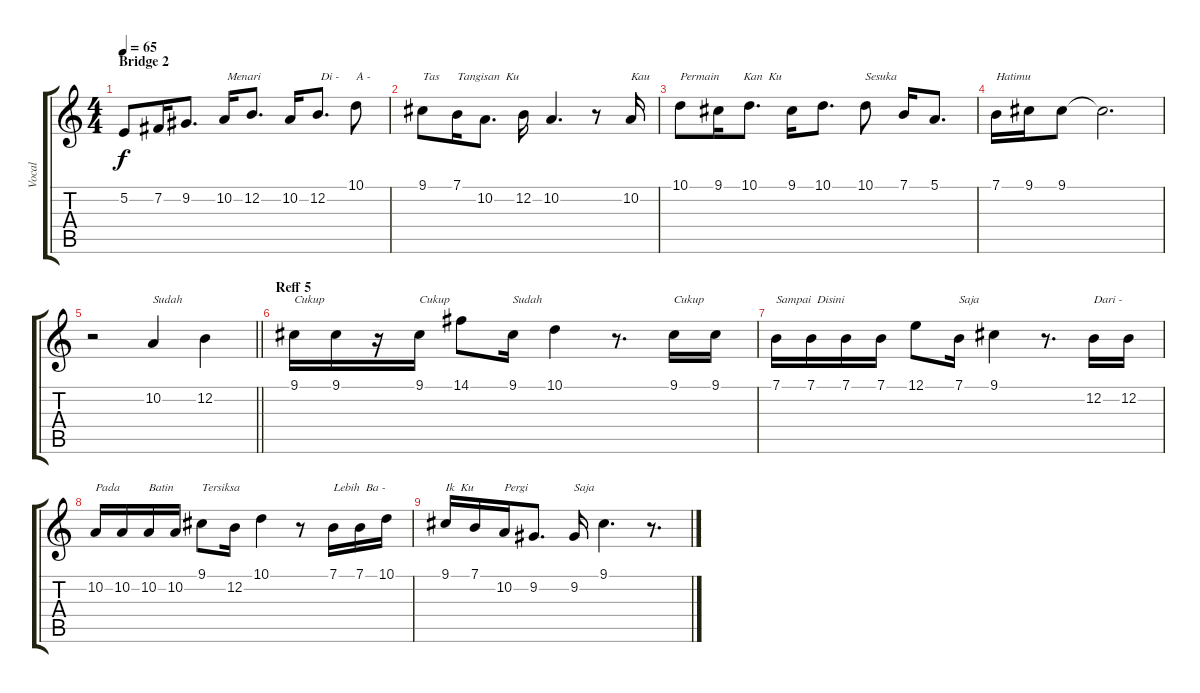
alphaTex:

\track ("Vocal" "Vocal") {instrument lead1square}
\staff {score tabs}
\tuning (E4 B3 G3 D3 A2 E2) {hide}
\ts (4 4)
\section ("" "Bridge 2")
\tempo 65
\clef g2
\ks c
5.2.8{dy f} 7.2.16 9.2.8{d} 10.2.16{txt " Menari"} 12.2.8{d} 10.2.16 12.2.8{d txt " Di -"} 10.1.8{txt "A -"} |
9.1.8{txt "Tas "} 7.1.16{txt "Tangisan  Ku"} 10.2.8{d} 12.2.16 10.2.4{d} r.8 10.2.16{txt "Kau "} |
10.1.8{txt "Permain        Kan  Ku "} 9.1.16 10.1.8{d} 9.1.16 10.1.8{d} 10.1.8{txt "Sesuka "} 7.1.16 5.1.8{d} |
7.1.16{txt "Hatimu"} 9.1.16 9.1.8 9.1{t}.2{d} |
\barLineRight lightlight
r.2 10.2.4{txt "Sudah "} 12.2.4 |
\section ("" "Reff 5")
9.1.16{txt "Cukup"} 9.1.16 r.16 9.1.16{txt "Cukup"} 14.1.8 9.1.16{txt "Sudah"} 10.1.4 r.8{d} 9.1.16{txt "Cukup"} 9.1.16 |
7.1.16{txt "Sampai  Disini"} 7.1.16 7.1.16 7.1.16 12.1.8 7.1.16{txt "Saja"} 9.1.4 r.8{d} 12.2.16{txt "Dari -"} 12.2.16 |
10.2.16{txt "Pada"} 10.2.16 10.2.16{txt "Batin"} 10.2.16 9.1.8{txt "Tersiksa"} 12.2.16 10.1.4 r.8 7.1.16{txt "Lebih  Ba -"} 7.1.16 10.1.16 |
9.1.16{txt "Ik  Ku"} 7.1.16 10.2.16{txt "Pergi"} 9.2.8{d} 9.2.16{txt "Saja"} 9.1.4{d} r.8{d}
